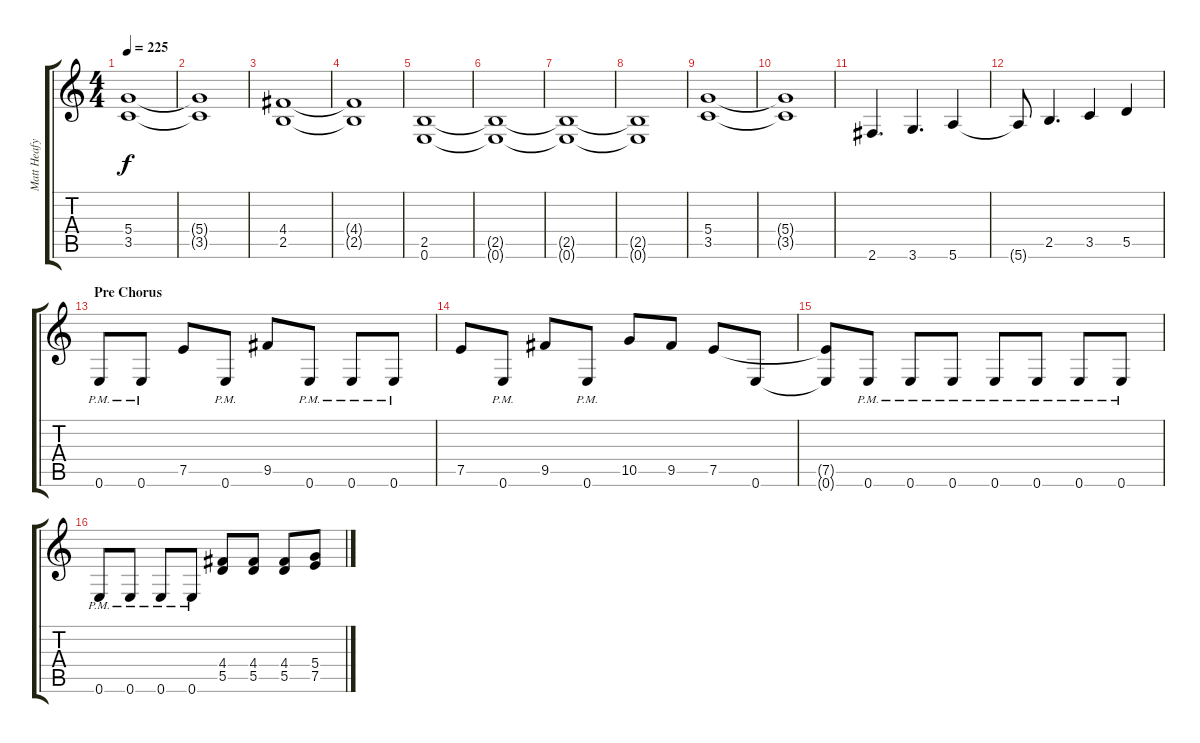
\track ("Matt Heafy Gtr. 1" "Matt Heafy") {instrument distortionguitar}
\staff {score tabs}
\tuning (E4 B3 G3 D3 A2 E2) {hide}
\ts (4 4)
\tempo 225
\clef g2
\ks c
(5.4 3.5).1{dy f} |
(5.4{t} 3.5{t}).1 |
(4.4 2.5).1 |
(4.4{t} 2.5{t}).1 |
(2.5 0.6).1 |
(2.5{t} 0.6{t}).1 |
(2.5{t} 0.6{t}).1 |
(2.5{t} 0.6{t}).1 |
(5.4 3.5).1 |
(5.4{t} 3.5{t}).1 |
2.6.4{d} 3.6.4{d} 5.6.4 |
5.6{t}.8 2.5.4{d} 3.5.4 5.5.4 |
\section ("" "Pre Chorus")
0.6{pm}.8{balance 0} 0.6{pm}.8 7.5.8 0.6{pm}.8 9.5.8 0.6{pm}.8 0.6{pm}.8 0.6{pm}.8 |
7.5.8 0.6{pm}.8 9.5.8 0.6{pm}.8 10.5.8 9.5.8 7.5.8 0.6.8 |
(7.5{t} 0.6{t}).8 0.6{pm}.8 0.6{pm}.8 0.6{pm}.8 0.6{pm}.8 0.6{pm}.8 0.6{pm}.8 0.6{pm}.8 |
0.6{pm}.8 0.6{pm}.8 0.6{pm}.8 0.6{pm}.8 (4.4 5.5).8 (4.4 5.5).8 (4.4 5.5).8 (5.4 7.5).8
